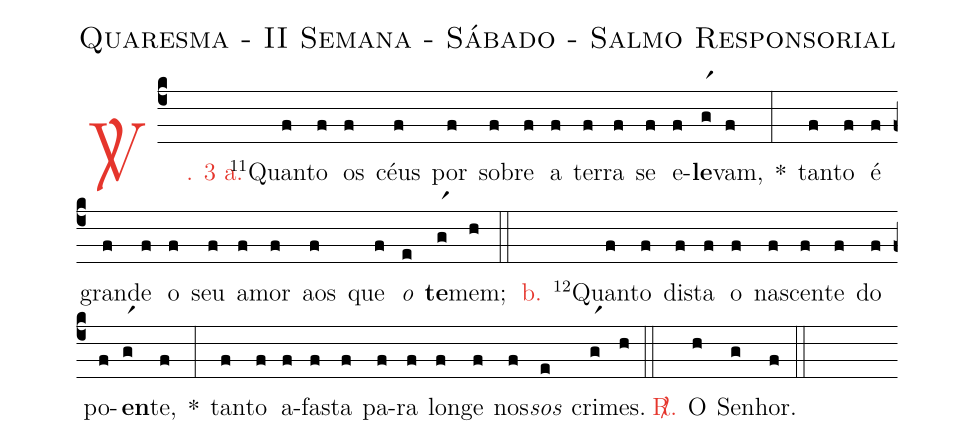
name: Quaresma - II Semana - Sábado - Salmo Responsorial;
%%
(c4)

<c><sp>V/</sp>. 3 a.</c>() <v>\VSup{11}</v>Quan(f)to(f) os(f) céus(f) por(f) so(f)bre(f) a(f) ter(f)ra(f) se(f) e(f)<b>le</b>(gr1)vam,(f) *(:)
tan(f)to(f) é(f) gran(f)de(f) o(f) seu(f) a(f)mor(f) aos(f) que(f) <i>o</i>(e) <b>te</b>(gr1)mem;(h)

(::)

<nlba><c>b.</c>() <v>\VSup{12}</v>Quan</nlba>(f)to(f) dis(f)ta(f) o(f) nas(f)cen(f)te(f) do(f) po(f)<b>en</b>(gr1)te,(f) *(:)
tan(f)to(f) a(f)fas(f)ta(f) pa(f)ra(f) lon(f)ge(f) nos(f)<i>sos</i>(e) cri(gr1)mes.(h)

(::)

<nlba><c><sp>R/</sp>.</c>() O</nlba>(h) Se(g)nhor.(f)

(::)
